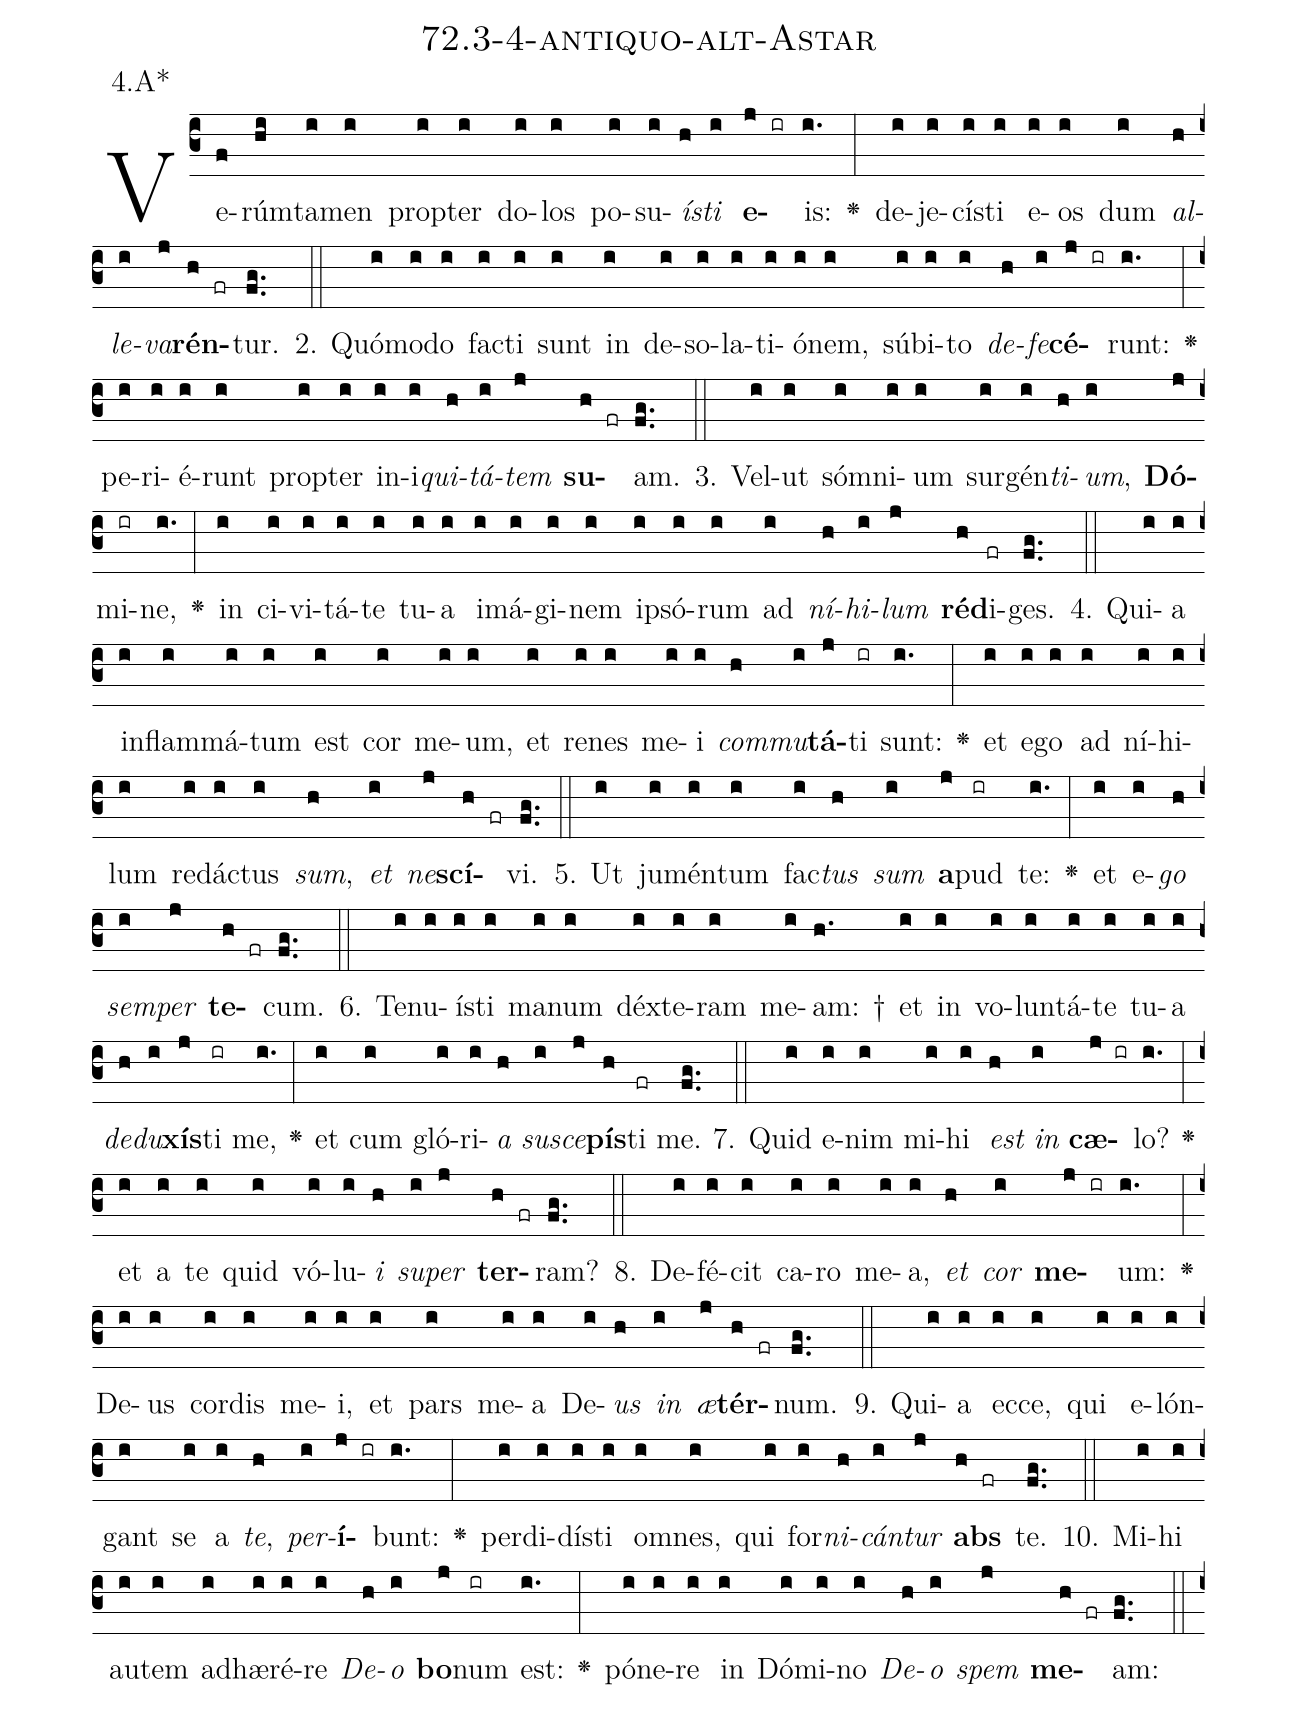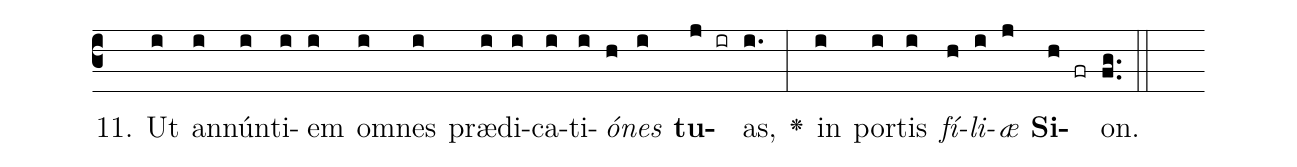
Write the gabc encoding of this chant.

name: 72.3-4-antiquo-alt-Astar;
annotation: 4.A*;
%%
(c3)Ve(f)rúm(hi)ta(i)men(i) prop(i)ter(i) do(i)los(i) po(i)su(i)<i>ís</i>(h)<i>ti</i>(i) <b>e</b>(j ir)is:(i.) <v>\greheightstar</v>(:) de(i)je(i)cís(i)ti(i) e(i)os(i) dum(i) <i>al</i>(h)<i>le</i>(i)<i>va</i>(j)<b>rén</b>(h fr)tur.(fg..) (::)
2. Quó(i)mo(i)do(i) fac(i)ti(i) sunt(i) in(i) de(i)so(i)la(i)ti(i)ó(i)nem,(i) súb(i)i(i)to(i) <i>de</i>(h)<i>fe</i>(i)<b>cé</b>(j ir)runt:(i.) <v>\greheightstar</v>(:) pe(i)ri(i)é(i)runt(i) prop(i)ter(i) in(i)i(i)<i>qui</i>(h)<i>tá</i>(i)<i>tem</i>(j) <b>su</b>(h fr)am.(fg..) (::)
3. Vel(i)ut(i) sóm(i)ni(i)um(i) sur(i)gén(i)<i>ti</i>(h)<i>um</i>,(i) <b>Dó</b>(j)mi(ir)ne,(i.) <v>\greheightstar</v>(:) in(i) ci(i)vi(i)tá(i)te(i) tu(i)a(i) i(i)má(i)gi(i)nem(i) ip(i)só(i)rum(i) ad(i) <i>ní</i>(h)<i>hi</i>(i)<i>lum</i>(j) <b>réd</b>(h)i(fr)ges.(fg..) (::)
4. Qui(i)a(i) in(i)flam(i)má(i)tum(i) est(i) cor(i) me(i)um,(i) et(i) re(i)nes(i) me(i)i(i) <i>com</i>(h)<i>mu</i>(i)<b>tá</b>(j)ti(ir) sunt:(i.) <v>\greheightstar</v>(:) et(i) e(i)go(i) ad(i) ní(i)hi(i)lum(i) red(i)ác(i)tus(i) <i>sum</i>,(h) <i>et</i>(i) <i>ne</i>(j)<b>scí</b>(h fr)vi.(fg..) (::)
5. Ut(i) ju(i)mén(i)tum(i) fac(i)<i>tus</i>(h) <i>sum</i>(i) <b>a</b>(j)pud(ir) te:(i.) <v>\greheightstar</v>(:) et(i) e(i)<i>go</i>(h) <i>sem</i>(i)<i>per</i>(j) <b>te</b>(h fr)cum.(fg..) (::)
6. Te(i)nu(i)ís(i)ti(i) ma(i)num(i) déx(i)te(i)ram(i) me(i)am: †(h.) et(i) in(i) vo(i)lun(i)tá(i)te(i) tu(i)a(i) <i>de</i>(h)<i>du</i>(i)<b>xís</b>(j)ti(ir) me,(i.) <v>\greheightstar</v>(:) et(i) cum(i) gló(i)ri(i)<i>a</i>(h) <i>su</i>(i)<i>sce</i>(j)<b>pís</b>(h)ti(fr) me.(fg..) (::)
7. Quid(i) e(i)nim(i) mi(i)hi(i) <i>est</i>(h) <i>in</i>(i) <b>cæ</b>(j ir)lo?(i.) <v>\greheightstar</v>(:) et(i) a(i) te(i) quid(i) vó(i)lu(i)<i>i</i>(h) <i>su</i>(i)<i>per</i>(j) <b>ter</b>(h fr)ram?(fg..) (::)
8. De(i)fé(i)cit(i) ca(i)ro(i) me(i)a,(i) <i>et</i>(h) <i>cor</i>(i) <b>me</b>(j ir)um:(i.) <v>\greheightstar</v>(:) De(i)us(i) cor(i)dis(i) me(i)i,(i) et(i) pars(i) me(i)a(i) De(i)<i>us</i>(h) <i>in</i>(i) <i>æ</i>(j)<b>tér</b>(h fr)num.(fg..) (::)
9. Qui(i)a(i) ec(i)ce,(i) qui(i) e(i)lón(i)gant(i) se(i) a(i) <i>te</i>,(h) <i>per</i>(i)<b>í</b>(j ir)bunt:(i.) <v>\greheightstar</v>(:) per(i)di(i)dís(i)ti(i) om(i)nes,(i) qui(i) for(i)<i>ni</i>(h)<i>cán</i>(i)<i>tur</i>(j) <b>abs</b>(h fr) te.(fg..) (::)
10. Mi(i)hi(i) au(i)tem(i) ad(i)hæ(i)ré(i)re(i) <i>De</i>(h)<i>o</i>(i) <b>bo</b>(j)num(ir) est:(i.) <v>\greheightstar</v>(:) pó(i)ne(i)re(i) in(i) Dó(i)mi(i)no(i) <i>De</i>(h)<i>o</i>(i) <i>spem</i>(j) <b>me</b>(h fr)am:(fg..) (::)
11. Ut(i) an(i)nún(i)ti(i)em(i) om(i)nes(i) præ(i)di(i)ca(i)ti(i)<i>ó</i>(h)<i>nes</i>(i) <b>tu</b>(j ir)as,(i.) <v>\greheightstar</v>(:) in(i) por(i)tis(i) <i>fí</i>(h)<i>li</i>(i)<i>æ</i>(j) <b>Si</b>(h fr)on.(fg..) (::)
